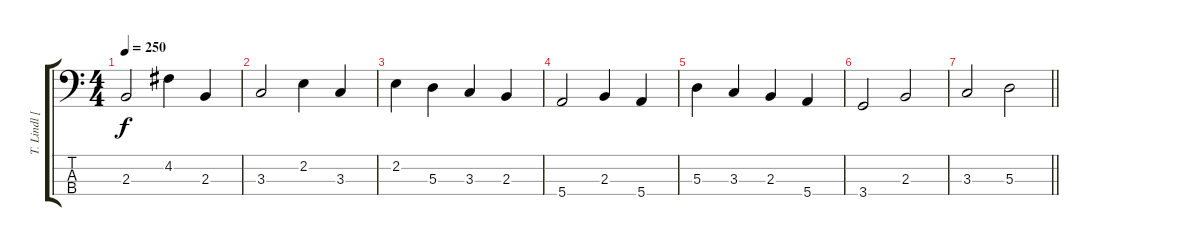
\track ("T. Lindl [Contrabajo]" "T. Lindl [") {instrument acousticguitarsteel}
\staff {score tabs}
\tuning (G2 D2 A1 E1) {hide}
\ts (4 4)
\tempo 250
\clef f4
\ks c
2.3.2{dy f} 4.2.4 2.3.4 |
3.3.2 2.2.4 3.3.4 |
2.2.4 5.3.4 3.3.4 2.3.4 |
5.4.2 2.3.4 5.4.4 |
5.3.4 3.3.4 2.3.4 5.4.4 |
3.4.2 2.3.2 |
\barLineRight lightlight
3.3.2 5.3.2
